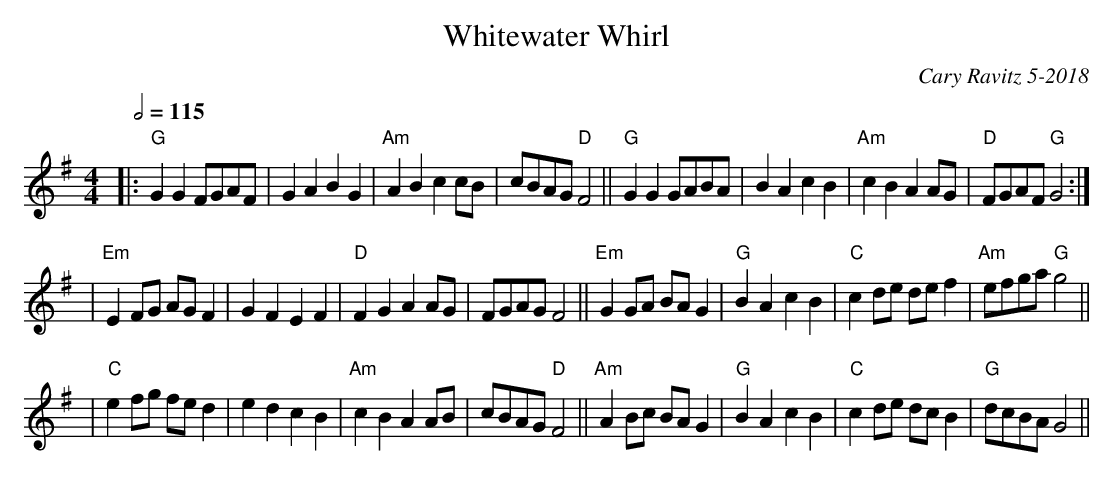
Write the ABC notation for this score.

X:1
T: Whitewater Whirl
C: Cary Ravitz 5-2018
L: 1/8
M: 4/4
Q: 1/2=115
K: G
|: "G"G2 G2 FGAF | G2 A2 B2 G2 | "Am"A2 B2 c2 cB | cBAG "D"F4 || "G"G2G2 GABA | B2 A2 c2 B2 | "Am"c2 B2 A2 AG | "D"FGAF "G"G4 :|
| "Em"E2 FG AG F2 | G2 F2 E2 F2 | "D"F2 G2 A2 AG | FGAG F4 || "Em"G2 GA BA G2 | "G"B2 A2 c2 B2 | "C" c2 de de f2 | "Am"efga "G"g4 ||
| "C"e2 fg fe d2 | e2 d2 c2 B2 | "Am"c2 B2 A2 AB | cBAG "D"F4 || "Am"A2 Bc BA G2 | "G"B2 A2 c2 B2 | "C"c2 de dc B2 | "G"dcBA G4 ||
